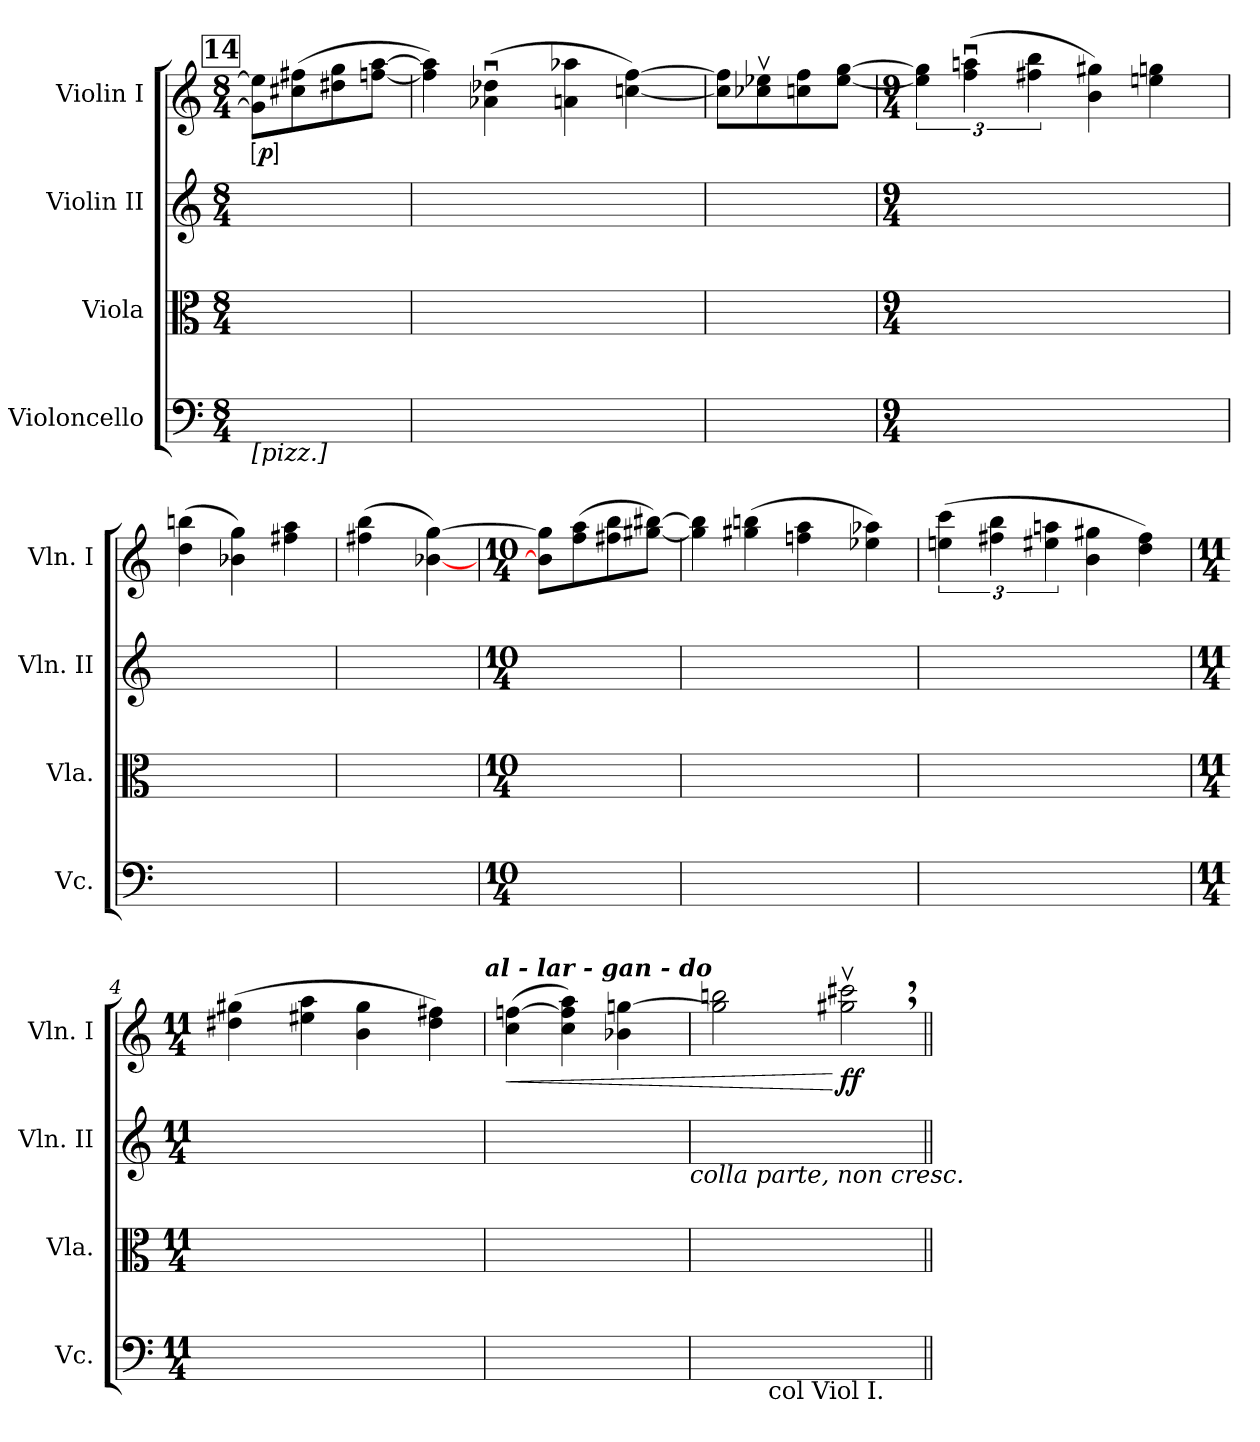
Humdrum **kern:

**kern	**kern	**kern	**kern	**dynam
*part4	*part3	*part2	*part1	*part1
*staff4	*staff3	*staff2	*staff1	*staff1
*I"Violoncello	*I"Viola	*I"Violin II	*I"Violin I	*
*I'Vc.	*I'Vla.	*I'Vln. II	*I'Vln. I	*
*clefF4	*clefC3	*clefG2	*clefG2	*
*k[]	*k[]	*k[]	*k[]	*
*C:	*C:	*C:	*C:	*
*M8/4	*M8/4	*M8/4	*M8/4	*
!!LO:REH:place=s1:t=14
=1	=1	=1	=1	=1
!LO:TX:b:t=[pizz.]	!	!	!	!
!	!	!	!	!LO:DY:ed=brack
2ryy	2ryy	2ryy	8g] 8ee]L	p
.	.	.	(8cc#X 8ff#X	.
.	.	.	8dd#X 8gg	.
.	.	.	[8ffn [8aaJ	.
=	=	=	=	=
4ryy	4ryy	4ryy	4ff] 4aa])	.
4ryy	8ryy	2ryy	(4a-Xu 4dd-Xu	.
.	8ryy	.	.	.
4ryy	4ryy	.	4an 4aa-X	.
8ryy	8ryy	8ryy	[4ccn [4ff)	.
8ryy	8ryy	8ryy	.	.
=	=	=	=	=
2ryy	2ryy	2ryy	8cc] 8ff]L	.
.	.	.	8cc-Xv 8ee-Xv	.
.	.	.	8ccn 8ff	.
.	.	.	[8ee- [8ggJ	.
=2	=2	=2	=2	=2
*M9/4	*M9/4	*M9/4	*M9/4	*
4ryy	4ryy	4ryy	6ee-] 6gg]	.
.	.	.	(6ffu 6aanu	.
4ryy	8ryy	4ryy	.	.
.	.	.	6ff#X 6bb	.
.	8ryy	.	.	.
4ryy	4ryy	4ryy	4b 4gg#X)	.
8ryy	8ryy	8ryy	4een 4ggn	.
8ryy	8ryy	8ryy	.	.
=	=	=	=	=
2ryy	2.ryy	2.ryy	(4dd 4bbn	.
.	.	.	4b-X 4gg)	.
4ryy	.	.	4ff#X 4aa	.
=	=	=	=	=
4ryy	8ryy	2ryy	(4ff#X 4bb	.
.	8ryy	.	.	.
4ryy	4ryy	.	[4b-X [4gg)	.
=3	=3	=3	=3	=3
*M10/4	*M10/4	*M10/4	*M10/4	*
8ryy	8ryy	8ryy	8b] 8gg]L	.
8ryy	4.ryy	8ryy	(8ff 8aa	.
4ryy	.	4ryy	8ff#X 8bb	.
.	.	.	[8gg#X [8bb#XJ)	.
=	=	=	=	=
4ryy	2ryy	2ryy	4gg#] 4bb#]	.
4ryy	.	.	(4gg#X 4bbn	.
4ryy	8ryy	2ryy	4ffn 4aa	.
.	8ryy	.	.	.
4ryy	4ryy	.	4ee-X 4aa-X)	.
=	=	=	=	=
8ryy	8ryy	8ryy	(6een 6ccc	.
8ryy	4.ryy	8ryy	.	.
.	.	.	6ff#X 6bb	.
4ryy	.	4ryy	.	.
.	.	.	6ee#X 6aan	.
4ryy	2ryy	2ryy	4b 4gg#X	.
4ryy	.	.	4dd 4ff#)	.
=4	=4	=4	=4	=4
*M11/4	*M11/4	*M11/4	*M11/4	*
4ryy	8ryy	2ryy	(4dd#X 4gg#X	.
.	8ryy	.	.	.
4ryy	4ryy	.	4ee#X 4aa	.
8ryy	8ryy	8ryy	4b 4gg#	.
8ryy	4.ryy	8ryy	.	.
4ryy	.	4ryy	4dd# 4ff#X)	.
!	!	!	!LO:TX:a:Bi:t=al - lar - gan - do	!
=	=	=	=	=
!	!	!	!	!LO:HP:b
4ryy	2ryy	2ryy	(4cc [4ffn	<
4ryy	.	.	4cc 4ff] 4aa)	.
4ryy	8ryy	4ryy	4b-X [4ggn	.
.	8ryy	.	.	.
!	!	!LO:TX:b:i:t=colla parte, non cresc.	!	!
=	=	=	=	=
4ryy	2ryy	1ryy	2ggn] 2bbn	.
!LO:TX:b:t=col Viol I.	!	!	!	!
8ryy	.	.	.	.
8ryy	.	.	.	.
2ryy	2ryy	.	2gg#X,v 2ccc#X,v	[ ff
=||	=||	=||	=||	=||
*-	*-	*-	*-	*-
